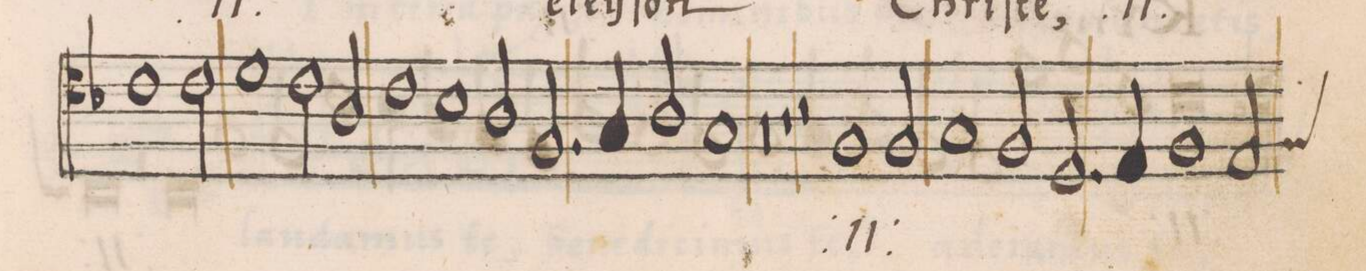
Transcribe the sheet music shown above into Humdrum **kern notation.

**kern	**text
*I"TENOR	*
*clefC4	*
*k[b-]	*
*met(C|)	*
*M2/1	*
1c	.
2c\	-ſte
=30-	=30-
1d	.
2c\	.
2A/	.
=31-	=31-
1c	.
1B-	.
=32-	=32-
2A/	.
2.F/	.
4G/	.
2A/	.
=33-	=33-
1G	.
0r	.
=34-	=34-
1r	.
=35-	=35-
2r	.
1F	-Chri-
2F/	-ſte
=36-	=36-
1G	.
2F/	.
2.D/	.
=37-	=37-
4E/	.
1F	.
*custos:F	*
2E/	.
=38-	=38-
*-	*-
